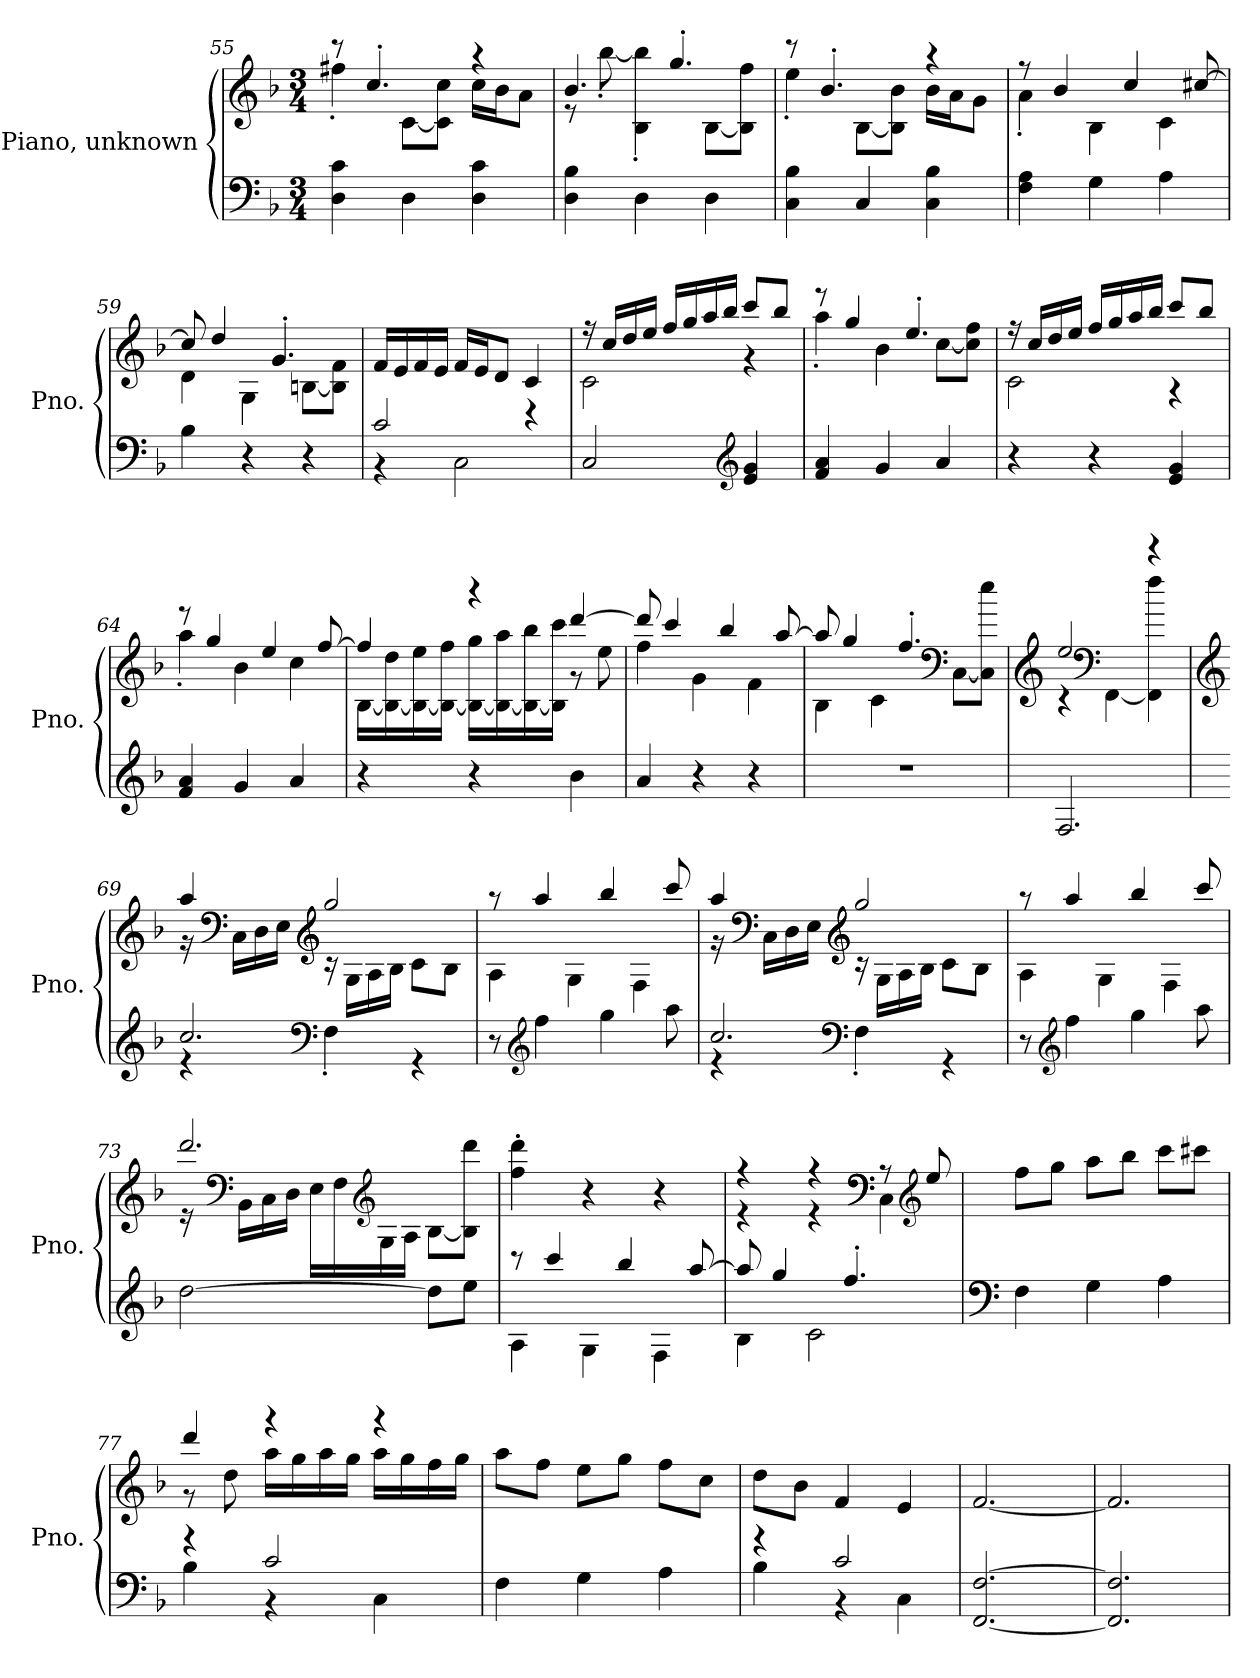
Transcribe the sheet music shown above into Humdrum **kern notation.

**kern	**kern
*part1	*part1
*staff2	*staff1
*I"Piano, unknown	*
*I'Pno.	*
!!LO:PB:g=z
*clefF4	*clefG2
*k[b-]	*k[b-]
*M3/4	*M3/4
=55	=55
*	*^
4D\ 4c\	8r	4ff#X'\
.	4.cc'/	.
4D\	.	[8c\L
.	.	8c\] 8cc\J
4D\ 4c\	4r	16cc\LL
.	.	16b-\J
.	.	8a\J
=56	=56	=56
4D\ 4B-\	4.b-/	8r
.	.	[8bb-'\
4D\	.	4B-\' 4bb-\]'
.	4.gg'/	.
4D\	.	[8B-\L
.	.	8B-\] 8ff\J
=57	=57	=57
4C\ 4B-\	8r	4ee'\
.	4.b-'/	.
4C/	.	[8B-\L
.	.	8B-\] 8b-\J
4C\ 4B-\	4r	16b-\LL
.	.	16a\J
.	.	8g\J
=58	=58	=58
4F\ 4A\	8r	4a'\
.	4b-/	.
4G\	.	4B-\
.	4cc/	.
4A\	.	4c\
.	[8cc#X/	.
=59	=59	=59
4B-\	8cc#/]	4d\
.	4dd/	.
4r	.	4G\
.	4.g'/	.
4r	.	[8Bn\L
.	.	8B\] 8f\J
*	*v	*v
!!LO:LB:g=z
=60	=60
*^	*
2c/	4r	16f/LL
.	.	16e/
.	.	16f/
.	.	16e/JJ
.	2C\	16f/LL
.	.	16e/J
.	.	8d/J
4r	.	4c/
*v	*v	*
=61	=61
*	*^
2C/	16r	2c\
.	16cc/LL	.
.	16dd/	.
.	16ee/JJ	.
.	16ff/LL	.
.	16gg/	.
.	16aa/	.
.	16bb-/JJ	.
*clefG2	*	*
4e/ 4g/	8ccc/L	4r
.	8bb-/J	.
=62	=62	=62
4f/ 4a/	8r	4aa'\
.	4gg/	.
4g/	.	4b-\
.	4.ee'/	.
4a/	.	[8cc\L
.	.	8cc\] 8ff\J
=63	=63	=63
4r	16r	2c\
.	16cc/LL	.
.	16dd/	.
.	16ee/JJ	.
4r	16ff/LL	.
.	16gg/	.
.	16aa/	.
.	16bb-/JJ	.
4e/ 4g/	8ccc/L	4r
.	8bb-/J	.
!!LO:LB:g=z	!!
=64	=64	=64
4f/ 4a/	8r	4aa'\
.	4gg/	.
4g/	.	4b-\
.	4ee/	.
4a/	.	4cc\
.	[8ff/	.
=65	=65	=65
4r	4ff/]	[16B-\LL
.	.	16B-\_ 16dd\
.	.	16B-\_ 16ee\
.	.	16B-\_ 16ff\JJ
4r	4r	16B-\_ 16gg\LL
.	.	16B-\_ 16aa\
.	.	16B-\_ 16bb-\
.	.	16B-\] 16ccc\JJ
4b-\	[4ddd/	8r
.	.	8ee\
=66	=66	=66
4a/	8ddd/]	4ff\
.	4ccc/	.
4r	.	4g\
.	4bb-/	.
4r	.	4f\
.	[8aa/	.
=67	=67	=67
2.r	8aa/]	4B-\
.	4gg/	.
.	.	4c\
.	4.ff'/	.
*	*clefF4	*
.	.	[8C\L
.	.	8C\] 8ee\J
!!LO:LB:g=z	!!
=68	=68	=68
*	*clefG2	*
2.F/	2ee/	4r
*	*clefF4	*
.	.	[4FF\
.	4r	4FF\] 4ff\
=69	=69	=69
*	*clefG2	*
*^	*	*
2.cc/	4r	4aa/	16r
*	*	*clefF4	*
.	.	.	16C\LL
.	.	.	16D\
.	.	.	16E\JJ
*clefF4	*	*clefG2	*
.	4F'\	2gg/	16r
.	.	.	16G\LL
.	.	.	16A\
.	.	.	16B-\JJ
.	4r	.	8c\L
.	.	.	8B-\J
*v	*v	*	*
=70	=70	=70
8r	8r	4A\
*clefG2	*	*
4ff\	4aa/	.
.	.	4G\
4gg\	4bb-/	.
.	.	4F\
8aa\	8ccc/	.
!!LO:LB:g=z	!!
=71	=71	=71
*^	*	*
2.cc/	4r	4aa/	16r
*	*	*clefF4	*
.	.	.	16C\LL
.	.	.	16D\
.	.	.	16E\JJ
*clefF4	*	*clefG2	*
.	4F'\	2gg/	16r
.	.	.	16G\LL
.	.	.	16A\
.	.	.	16B-\JJ
.	4r	.	8c\L
.	.	.	8B-\J
*v	*v	*	*
=72	=72	=72
8r	8r	4A\
*clefG2	*	*
4ff\	4aa/	.
.	.	4G\
4gg\	4bb-/	.
.	.	4F\
8aa\	8ccc/	.
=73	=73	=73
[2dd\	2.ddd/	16r
*	*clefF4	*
.	.	16BB-\LL
.	.	16C\
.	.	16D\JJ
.	.	16E\LL
.	.	16F\
*	*clefG2	*
.	.	16G\
.	.	16A\JJ
8dd\L]	.	[8B-\L
8ee\J	.	8B-\] 8ddd\J
*	*v	*v
!!LO:LB:g=z
=74	=74
*^	*
8r	4A\	4ff\' 4ddd\'
4ccc/	.	.
.	4G\	4r
4bb-/	.	.
.	4F\	4r
[8aa/	.	.
=75	=75	=75
*	*	*^
8aa/]	4B-\	4r	4r
4gg/	.	.	.
.	2c\	4r	4r
4.ff'/	.	.	.
*	*	*clefF4	*
.	.	8r	4C\
*	*	*clefG2	*
.	.	8ee/	.
*v	*v	*	*
*	*v	*v
=76	=76
*clefF4	*
4F\	8ff\L
.	8gg\J
4G\	8aa\L
.	8bb-\J
4A\	8ccc\L
.	8ccc#X\J
=77	=77
*^	*^
4r	4B-\	4ddd/	8r
.	.	.	8dd\
2c/	4r	4r	16aa\LL
.	.	.	16gg\
.	.	.	16aa\
.	.	.	16gg\JJ
.	4C\	4r	16aa\LL
.	.	.	16gg\
.	.	.	16ff\
.	.	.	16gg\JJ
*v	*v	*	*
*	*v	*v
=78	=78
4F\	8aa\L
.	8ff\J
4G\	8ee\L
.	8gg\J
4A\	8ff\L
.	8cc\J
!!LO:PB:g=z
=79	=79
*^	*
4r	4B-\	8dd\L
.	.	8b-\J
2c/	4r	4f/
.	4C\	4e/
*v	*v	*
=80	=80
[2.FF/ [2.F/	[2.f/
=81	=81
2.FF/] 2.F/]	2.f/]
=	=
*-	*-
